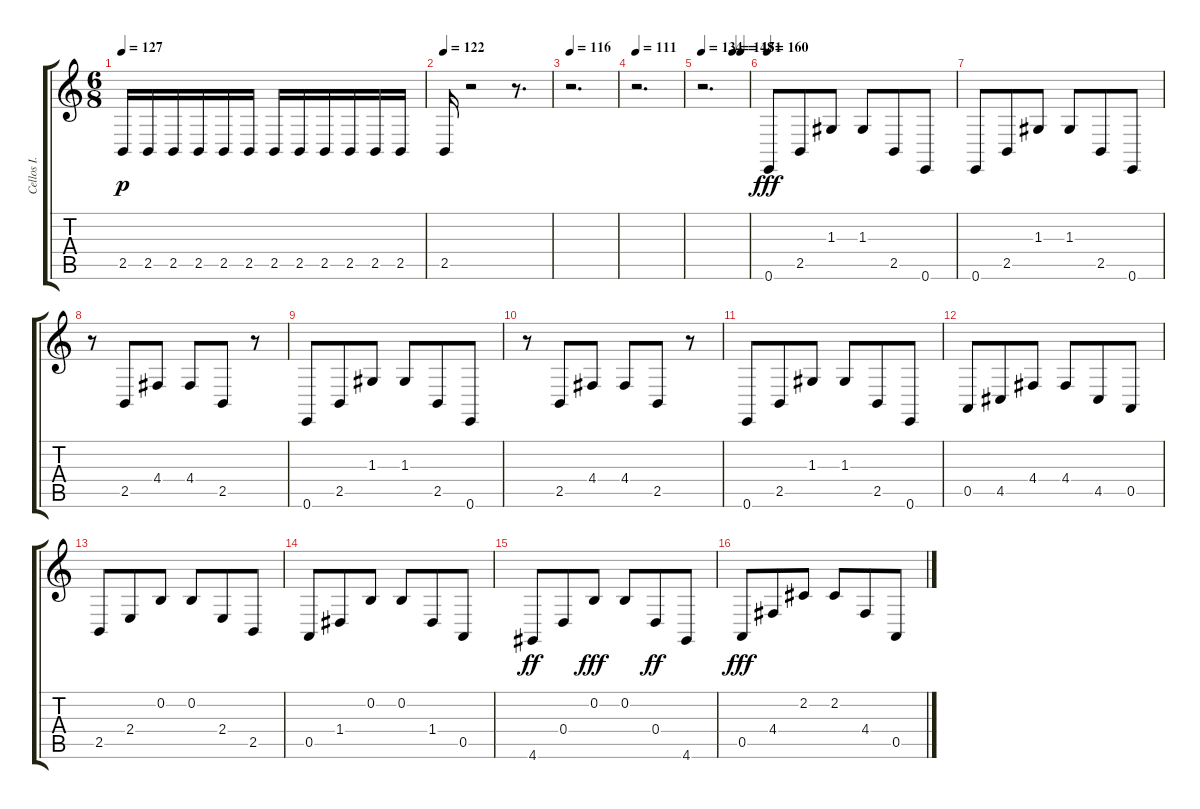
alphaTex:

\track ("Cellos I." "Cellos I.") {instrument pizzicatostrings}
\staff {score tabs}
\tuning (E4 B3 G3 D3 A2 E2) {hide}
\ts (6 8)
\tempo 127
\clef g2
\ks c
2.5.16{dy p} 2.5.16 2.5.16 2.5.16 2.5.16 2.5.16 2.5.16 2.5.16 2.5.16 2.5.16 2.5.16 2.5.16 |
\tempo 122
2.5.16 r.2 r.8{d} |
\tempo 116
r.2{d} |
\tempo 111
r.2{d} |
\tempo 134
\tempo (148 0.6666666666666666)
\tempo (151 0.8333333333333334)
r.2{d} |
\tempo 160
0.6.8{dy fff} 2.5.8 1.3.8 1.3.8 2.5.8 0.6.8 |
0.6.8 2.5.8 1.3.8 1.3.8 2.5.8 0.6.8 |
r.8 2.5.8 4.4.8 4.4.8 2.5.8 r.8 |
0.6.8 2.5.8 1.3.8 1.3.8 2.5.8 0.6.8 |
r.8 2.5.8 4.4.8 4.4.8 2.5.8 r.8 |
0.6.8 2.5.8 1.3.8 1.3.8 2.5.8 0.6.8 |
0.5.8 4.5.8 4.4.8 4.4.8 4.5.8 0.5.8 |
2.5.8 2.4.8 0.2.8 0.2.8 2.4.8 2.5.8 |
0.5.8 1.4.8 0.2.8 0.2.8 1.4.8 0.5.8 |
4.6.8{dy ff} 0.4.8 0.2.8{dy fff} 0.2.8 0.4.8{dy ff} 4.6.8 |
0.5.8{dy fff} 4.4.8 2.2.8 2.2.8 4.4.8 0.5.8
